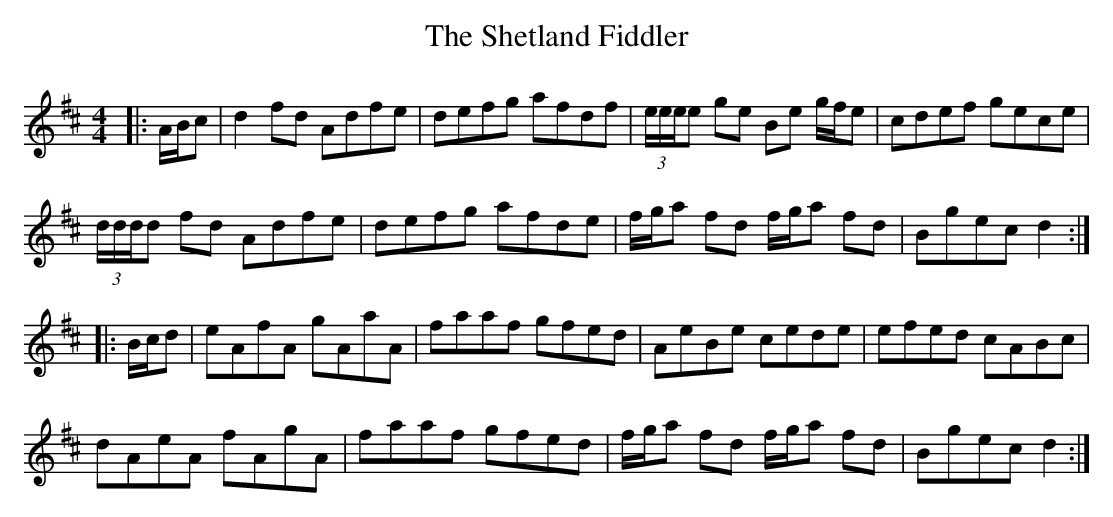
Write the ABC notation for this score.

X:1
T: The Shetland Fiddler
M: 4/4
L: 1/8
K: Dmaj
|:A/B/c|d2fd Adfe|defg afdf|(3e/e/e/e ge Be g/f/e|cdef gece|
(3d/d/d/d fd Adfe|defg afde|f/g/a fd f/g/a fd|Bgec d2:|
|:B/c/d|eAfA gAaA|faaf gfed|AeBe cede|efed cABc|
dAeA fAgA|faaf gfed|f/g/a fd f/g/a fd|Bgec d2:|
